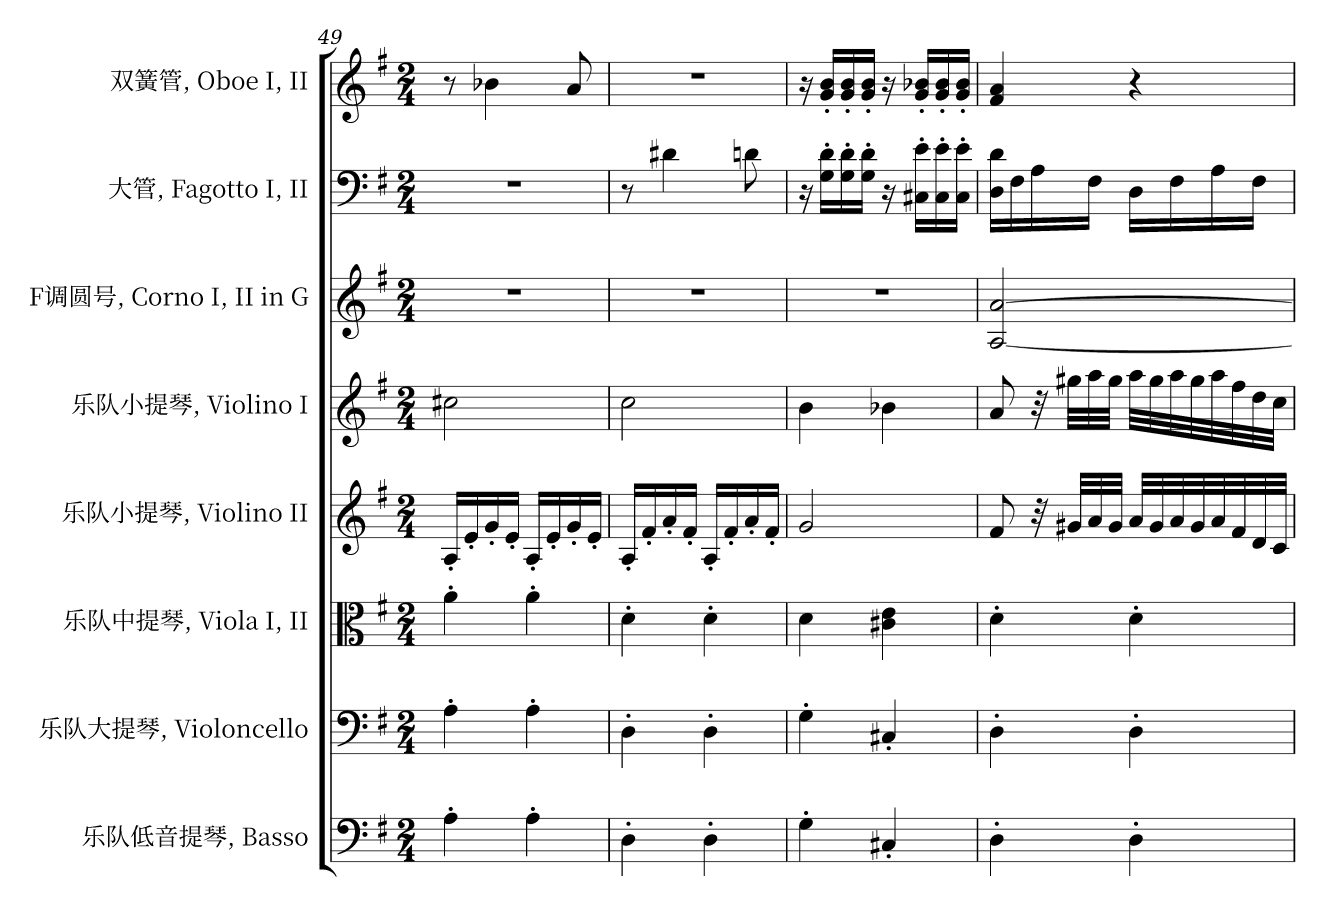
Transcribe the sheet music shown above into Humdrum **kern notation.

**kern	**kern	**kern	**kern	**kern	**kern	**kern	**kern
*part8	*part7	*part6	*part5	*part4	*part3	*part2	*part1
*staff8	*staff7	*staff6	*staff5	*staff4	*staff3	*staff2	*staff1
*I"乐队低音提琴, Basso	*I"乐队大提琴, Violoncello	*I"乐队中提琴, Viola I, II	*I"乐队小提琴, Violino II	*I"乐队小提琴, Violino I	*I"F调圆号, Corno I, II in G	*I"大管, Fagotto I, II	*I"双簧管, Oboe I, II
*	*	*	*	*	*	*	*I'Ob.
*clefF4	*clefF4	*clefC3	*clefG2	*clefG2	*clefG2	*clefF4	*clefG2
*ITrd7c12	*	*	*	*	*ITrd4c7	*	*
*k[f#]	*k[f#]	*k[f#]	*k[f#]	*k[f#]	*k[]	*k[f#]	*k[f#]
*M2/4	*M2/4	*M2/4	*M2/4	*M2/4	*M2/4	*M2/4	*M2/4
*MM41	*MM41	*MM41	*MM41	*MM41	*MM41	*MM41	*MM41
=49	=49	=49	=49	=49	=49	=49	=49
4AA'\	4A'\	4a'\	16A'/LL	2cc#X\	2r	2r	8r
.	.	.	16e'/	.	.	.	.
.	.	.	16g'/	.	.	.	4b-X\
.	.	.	16e'/JJ	.	.	.	.
4AA'\	4A'\	4a'\	16A'/LL	.	.	.	.
.	.	.	16e'/	.	.	.	.
.	.	.	16g'/	.	.	.	8a/
.	.	.	16e'/JJ	.	.	.	.
!!LO:PB:g=z
=50	=50	=50	=50	=50	=50	=50	=50
4DD'\	4D'\	4d'\	16A'/LL	2cc\	2r	8r	2r
.	.	.	16f#'/	.	.	.	.
.	.	.	16a'/	.	.	4d#X\	.
.	.	.	16f#'/JJ	.	.	.	.
4DD'\	4D'\	4d'\	16A'/LL	.	.	.	.
.	.	.	16f#'/	.	.	.	.
.	.	.	16a'/	.	.	8dn\	.
.	.	.	16f#'/JJ	.	.	.	.
=51	=51	=51	=51	=51	=51	=51	=51
4GG'\	4G'\	4d\	2g/	4b\	2r	16r	16r
.	.	.	.	.	.	16G\' 16d\'LL	16g/' 16b/'LL
.	.	.	.	.	.	16G\' 16d\'	16g/' 16b/'
.	.	.	.	.	.	16G\' 16d\'JJ	16g/' 16b/'JJ
4CC#X'/	4C#X'/	4c#X\ 4e\	.	4b-X\	.	16r	16r
.	.	.	.	.	.	16C#X\' 16e\'LL	16g/' 16b-X/'LL
.	.	.	.	.	.	16C#\' 16e\'	16g/' 16b-/'
.	.	.	.	.	.	16C#\' 16e\'JJ	16g/' 16b-/'JJ
=52	=52	=52	=52	=52	=52	=52	=52
4DD'\	4D'\	4d'\	8f#/	8a/	[2D/ [2d/	16D\ 16d\LL	4f#/ 4a/
.	.	.	.	.	.	16F#\	.
.	.	.	32r	32r	.	16A\	.
.	.	.	32g#X/LLL	32gg#X\LLL	.	.	.
.	.	.	32a/	32aa\	.	16F#\JJ	.
.	.	.	32g#/JJJ	32gg#\JJJ	.	.	.
4DD'\	4D'\	4d'\	32a/LLL	32aa\LLL	.	16D\LL	4r
.	.	.	32g#/	32gg#\	.	.	.
.	.	.	32a/	32aa\	.	16F#\	.
.	.	.	32g#/	32gg#\	.	.	.
.	.	.	32a/	32aa\	.	16A\	.
.	.	.	32f#/	32ff#\	.	.	.
.	.	.	32d/	32dd\	.	16F#\JJ	.
.	.	.	32c/JJJ	32cc\JJJ	.	.	.
=	=	=	=	=	=	=	=
*-	*-	*-	*-	*-	*-	*-	*-
